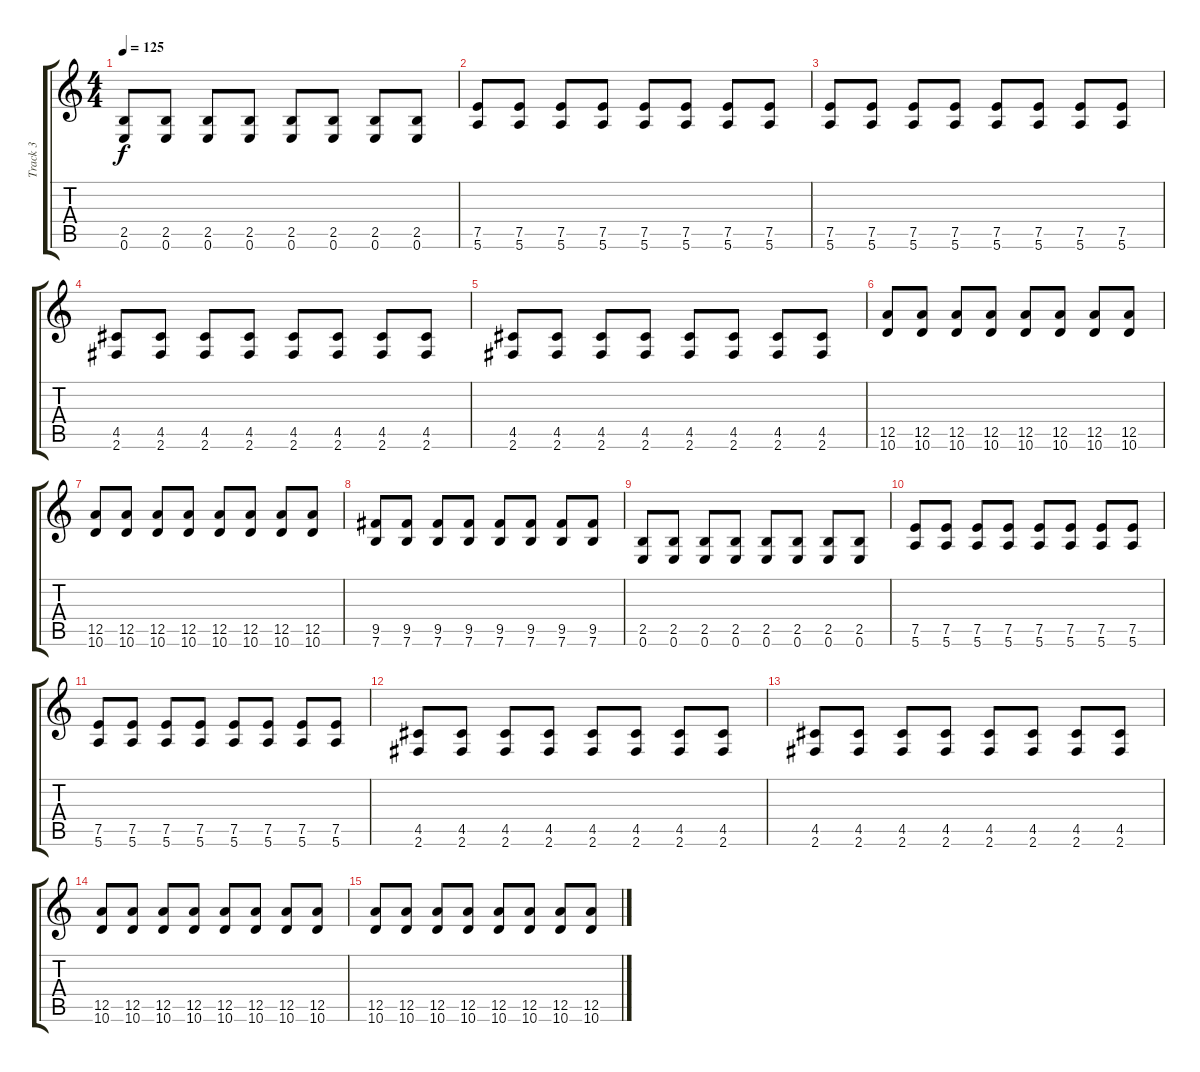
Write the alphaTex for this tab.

\track ("Track 3" "Track 3") {instrument distortionguitar}
\staff {score tabs}
\tuning (E4 B3 G3 D3 A2 E2) {hide}
\ts (4 4)
\tempo 125
\clef g2
\ks c
(2.5 0.6).8{dy f} (2.5 0.6).8 (2.5 0.6).8 (2.5 0.6).8 (2.5 0.6).8 (2.5 0.6).8 (2.5 0.6).8 (2.5 0.6).8 |
(7.5 5.6).8 (7.5 5.6).8 (7.5 5.6).8 (7.5 5.6).8 (7.5 5.6).8 (7.5 5.6).8 (7.5 5.6).8 (7.5 5.6).8 |
(7.5 5.6).8 (7.5 5.6).8 (7.5 5.6).8 (7.5 5.6).8 (7.5 5.6).8 (7.5 5.6).8 (7.5 5.6).8 (7.5 5.6).8 |
(4.5 2.6).8 (4.5 2.6).8 (4.5 2.6).8 (4.5 2.6).8 (4.5 2.6).8 (4.5 2.6).8 (4.5 2.6).8 (4.5 2.6).8 |
(4.5 2.6).8 (4.5 2.6).8 (4.5 2.6).8 (4.5 2.6).8 (4.5 2.6).8 (4.5 2.6).8 (4.5 2.6).8 (4.5 2.6).8 |
(12.5 10.6).8 (12.5 10.6).8 (12.5 10.6).8 (12.5 10.6).8 (12.5 10.6).8 (12.5 10.6).8 (12.5 10.6).8 (12.5 10.6).8 |
(12.5 10.6).8 (12.5 10.6).8 (12.5 10.6).8 (12.5 10.6).8 (12.5 10.6).8 (12.5 10.6).8 (12.5 10.6).8 (12.5 10.6).8 |
(9.5 7.6).8 (9.5 7.6).8 (9.5 7.6).8 (9.5 7.6).8 (9.5 7.6).8 (9.5 7.6).8 (9.5 7.6).8 (9.5 7.6).8 |
(2.5 0.6).8 (2.5 0.6).8 (2.5 0.6).8 (2.5 0.6).8 (2.5 0.6).8 (2.5 0.6).8 (2.5 0.6).8 (2.5 0.6).8 |
(7.5 5.6).8 (7.5 5.6).8 (7.5 5.6).8 (7.5 5.6).8 (7.5 5.6).8 (7.5 5.6).8 (7.5 5.6).8 (7.5 5.6).8 |
(7.5 5.6).8 (7.5 5.6).8 (7.5 5.6).8 (7.5 5.6).8 (7.5 5.6).8 (7.5 5.6).8 (7.5 5.6).8 (7.5 5.6).8 |
(4.5 2.6).8 (4.5 2.6).8 (4.5 2.6).8 (4.5 2.6).8 (4.5 2.6).8 (4.5 2.6).8 (4.5 2.6).8 (4.5 2.6).8 |
(4.5 2.6).8 (4.5 2.6).8 (4.5 2.6).8 (4.5 2.6).8 (4.5 2.6).8 (4.5 2.6).8 (4.5 2.6).8 (4.5 2.6).8 |
(12.5 10.6).8 (12.5 10.6).8 (12.5 10.6).8 (12.5 10.6).8 (12.5 10.6).8 (12.5 10.6).8 (12.5 10.6).8 (12.5 10.6).8 |
(12.5 10.6).8 (12.5 10.6).8 (12.5 10.6).8 (12.5 10.6).8 (12.5 10.6).8 (12.5 10.6).8 (12.5 10.6).8 (12.5 10.6).8
